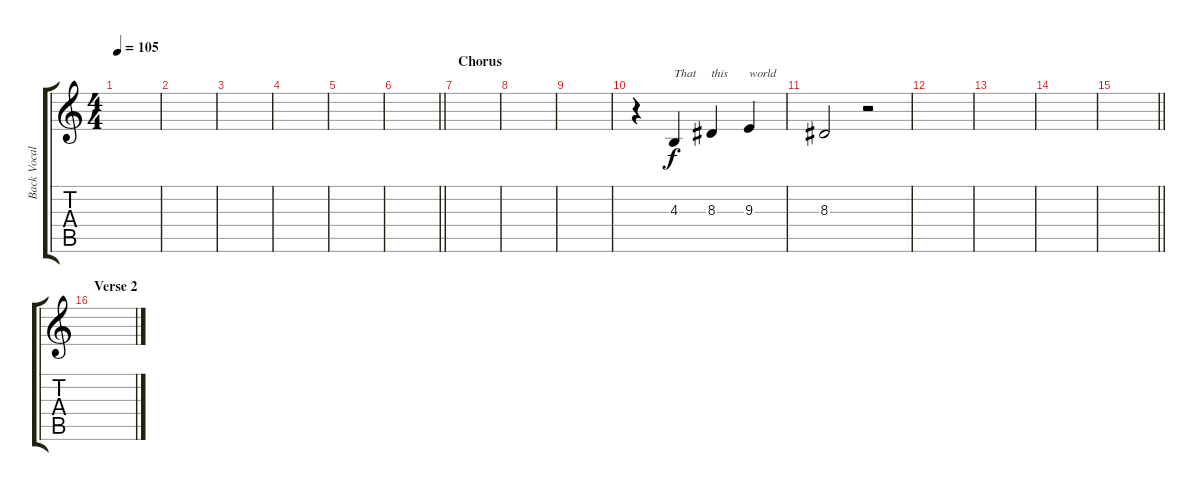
\track ("Back Vocals" "Back Vocal") {instrument altosax}
\staff {score tabs}
\tuning (E4 B3 G3 D3 A2 E2) {hide}
\ts (4 4)
\tempo 105
\clef g2
\ks c
|
|
|
|
|
\barLineRight lightlight
|
\section ("" "Chorus")
|
|
|
r.4 4.3.4{txt "That"} 8.3.4{txt "this"} 9.3.4{txt "world"} |
8.3.2 r.2 |
|
|
|
\barLineRight lightlight
|
\section ("" "Verse 2")
